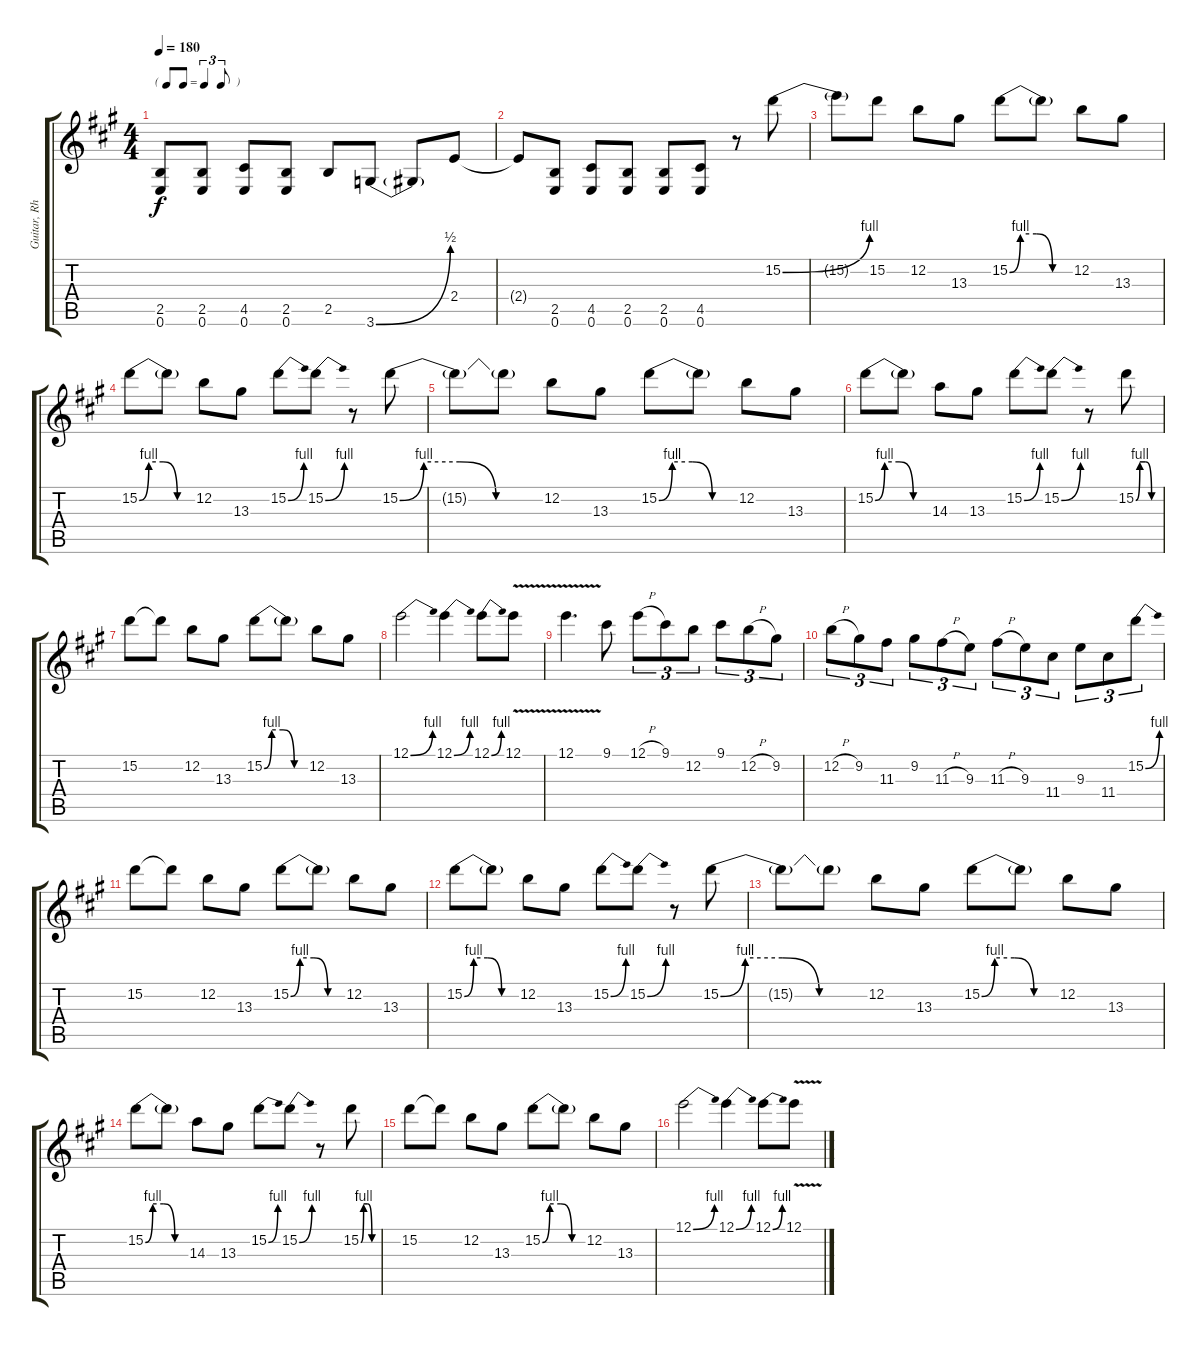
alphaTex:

\track ("Guitar, Rhythm" "Guitar, Rh") {instrument distortionguitar}
\staff {score tabs}
\tuning (E4 B3 G3 D3 A2 E2) {hide}
\ts (4 4)
\tf triplet8th
\tempo 180
\clef g2
\ks a
(2.5{t} 0.6{t}).8{dy f} (2.5 0.6).8 (4.5 0.6).8 (2.5 0.6).8 2.5.8 3.6{be (bend 0 0 60 2)}.8 3.6{t}.8 2.4.8 |
2.4{t}.8 (2.5 0.6).8 (4.5 0.6).8 (2.5 0.6).8 (2.5 0.6).8 (4.5 0.6).8 r.8 15.2{be (bend 0 0 60 4)}.8 |
15.2{t}.8 15.2.8 12.2.8 13.3.8 15.2{be (custom 0 0 10 4 25 4 40 0 60 0)}.8 15.2{t}.8 12.2.8 13.3.8 |
15.2{be (custom 0 0 10 4 25 4 40 0 60 0)}.8 15.2{t}.8 12.2.8 13.3.8 15.2{be (bend 0 0 60 4)}.8 15.2{be (bend 0 0 60 4)}.8 r.8 15.2{be (custom 0 0 10 4 25 4 40 0 60 0)}.8 |
15.2{t}.8 15.2{t}.8 12.2.8 13.3.8 15.2{be (custom 0 0 10 4 25 4 40 0 60 0)}.8 15.2{t}.8 12.2.8 13.3.8 |
15.2{be (custom 0 0 10 4 25 4 40 0 60 0)}.8 15.2{t}.8 14.3.8 13.3.8 15.2{be (bend 0 0 60 4)}.8 15.2{be (bend 0 0 60 4)}.8 r.8 15.2{be (custom 0 0 10 4 25 4 40 0 60 0)}.8 |
15.2.8 15.2{t}.8 12.2.8 13.3.8 15.2{be (custom 0 0 10 4 25 4 40 0 60 0)}.8 15.2{t}.8 12.2.8 13.3.8 |
12.1{be (bend 0 0 60 4)}.2 12.1{be (bend 0 0 60 4)}.4 12.1{be (bend 0 0 60 4)}.8 12.1{v}.8 |
12.1{v}.4{d} 9.1.8 12.1{h}.8{tu (3 2)} 9.1.8{tu (3 2)} 12.2.8{tu (3 2)} 9.1.8{tu (3 2)} 12.2{h}.8{tu (3 2)} 9.2.8{tu (3 2)} |
12.2{h}.8{tu (3 2)} 9.2.8{tu (3 2)} 11.3.8{tu (3 2)} 9.2.8{tu (3 2)} 11.3{h}.8{tu (3 2)} 9.3.8{tu (3 2)} 11.3{h}.8{tu (3 2)} 9.3.8{tu (3 2)} 11.4.8{tu (3 2)} 9.3.8{tu (3 2)} 11.4.8{tu (3 2)} 15.2{be (bend 0 0 60 4)}.8{tu (3 2)} |
15.2.8 15.2{t}.8 12.2.8 13.3.8 15.2{be (custom 0 0 10 4 25 4 40 0 60 0)}.8 15.2{t}.8 12.2.8 13.3.8 |
15.2{be (custom 0 0 10 4 25 4 40 0 60 0)}.8 15.2{t}.8 12.2.8 13.3.8 15.2{be (bend 0 0 60 4)}.8 15.2{be (bend 0 0 60 4)}.8 r.8 15.2{be (custom 0 0 10 4 25 4 40 0 60 0)}.8 |
15.2{t}.8 15.2{t}.8 12.2.8 13.3.8 15.2{be (custom 0 0 10 4 25 4 40 0 60 0)}.8 15.2{t}.8 12.2.8 13.3.8 |
15.2{be (custom 0 0 10 4 25 4 40 0 60 0)}.8 15.2{t}.8 14.3.8 13.3.8 15.2{be (bend 0 0 60 4)}.8 15.2{be (bend 0 0 60 4)}.8 r.8 15.2{be (custom 0 0 10 4 25 4 40 0 60 0)}.8 |
15.2.8 15.2{t}.8 12.2.8 13.3.8 15.2{be (custom 0 0 10 4 25 4 40 0 60 0)}.8 15.2{t}.8 12.2.8 13.3.8 |
12.1{be (bend 0 0 60 4)}.2 12.1{be (bend 0 0 60 4)}.4 12.1{be (bend 0 0 60 4)}.8 12.1{v}.8
